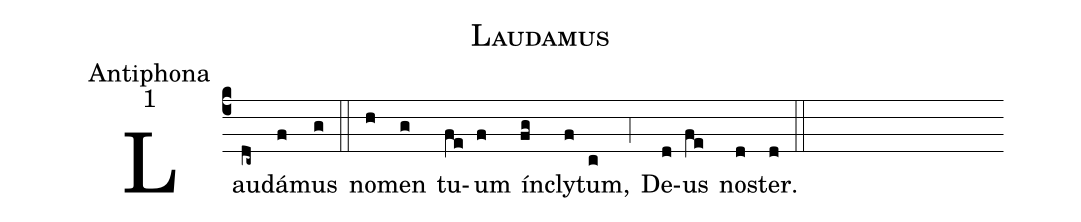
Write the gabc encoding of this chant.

name:Laudamus;
office-part:Antiphona;
mode:1;
%%
(c4) Lau(dc~)dá(f)mus(g) (::)
no(h)men(g) tu(fe)um(f) ín(fg)cly(f)tum,(c) (,4) De(d)us(fe) no(d)ster.(d) (::)
